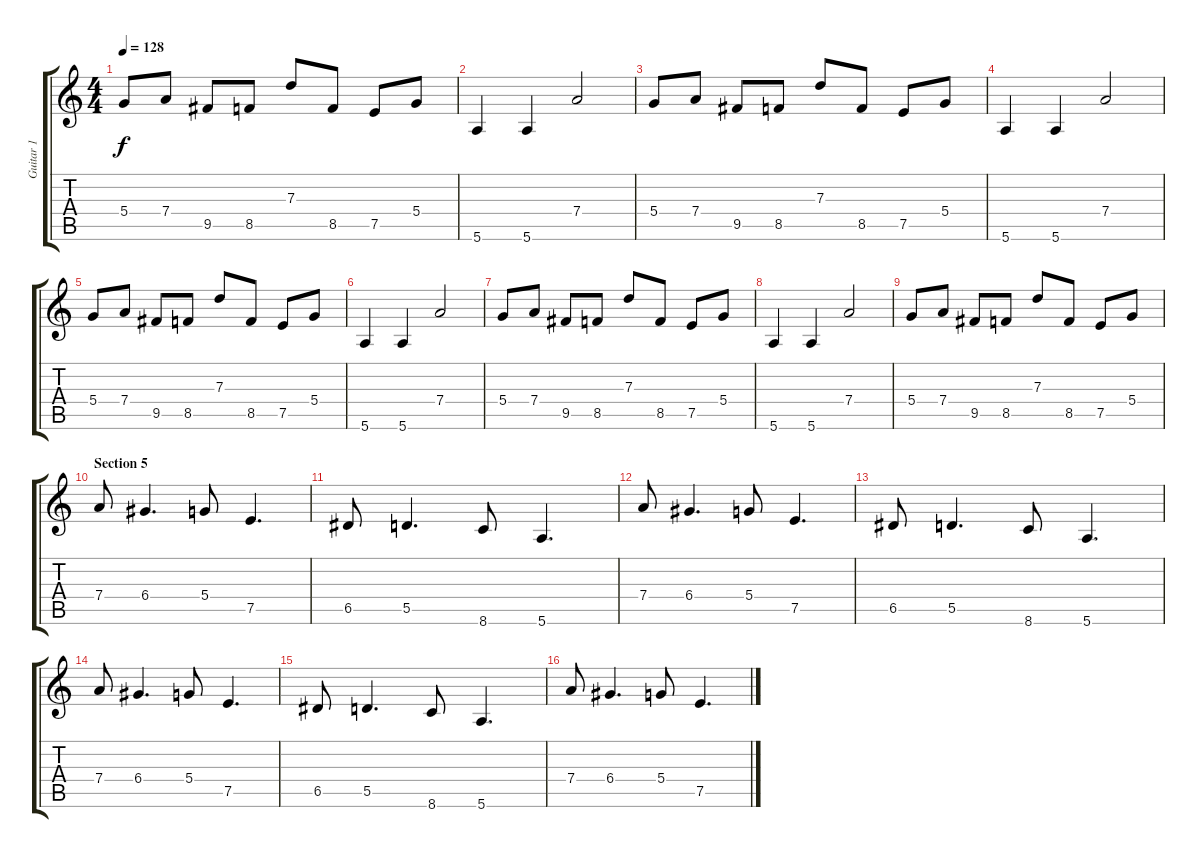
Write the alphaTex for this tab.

\track ("Guitar 1" "Guitar 1") {instrument distortionguitar}
\staff {score tabs}
\tuning (E4 B3 G3 D3 A2 E2) {hide}
\ts (4 4)
\tempo 128
\clef g2
\ks c
5.4.8{dy f} 7.4.8 9.5.8 8.5.8 7.3.8 8.5.8 7.5.8 5.4.8 |
5.6.4 5.6.4 7.4.2 |
5.4.8 7.4.8 9.5.8 8.5.8 7.3.8 8.5.8 7.5.8 5.4.8 |
5.6.4 5.6.4 7.4.2 |
5.4.8 7.4.8 9.5.8 8.5.8 7.3.8 8.5.8 7.5.8 5.4.8 |
5.6.4 5.6.4 7.4.2 |
5.4.8 7.4.8 9.5.8 8.5.8 7.3.8 8.5.8 7.5.8 5.4.8 |
5.6.4 5.6.4 7.4.2 |
5.4.8 7.4.8 9.5.8 8.5.8 7.3.8 8.5.8 7.5.8 5.4.8 |
\section ("" "Section 5")
7.4.8 6.4.4{d} 5.4.8 7.5.4{d} |
6.5.8 5.5.4{d} 8.6.8 5.6.4{d} |
7.4.8 6.4.4{d} 5.4.8 7.5.4{d} |
6.5.8 5.5.4{d} 8.6.8 5.6.4{d} |
7.4.8 6.4.4{d} 5.4.8 7.5.4{d} |
6.5.8 5.5.4{d} 8.6.8 5.6.4{d} |
7.4.8 6.4.4{d} 5.4.8 7.5.4{d}
